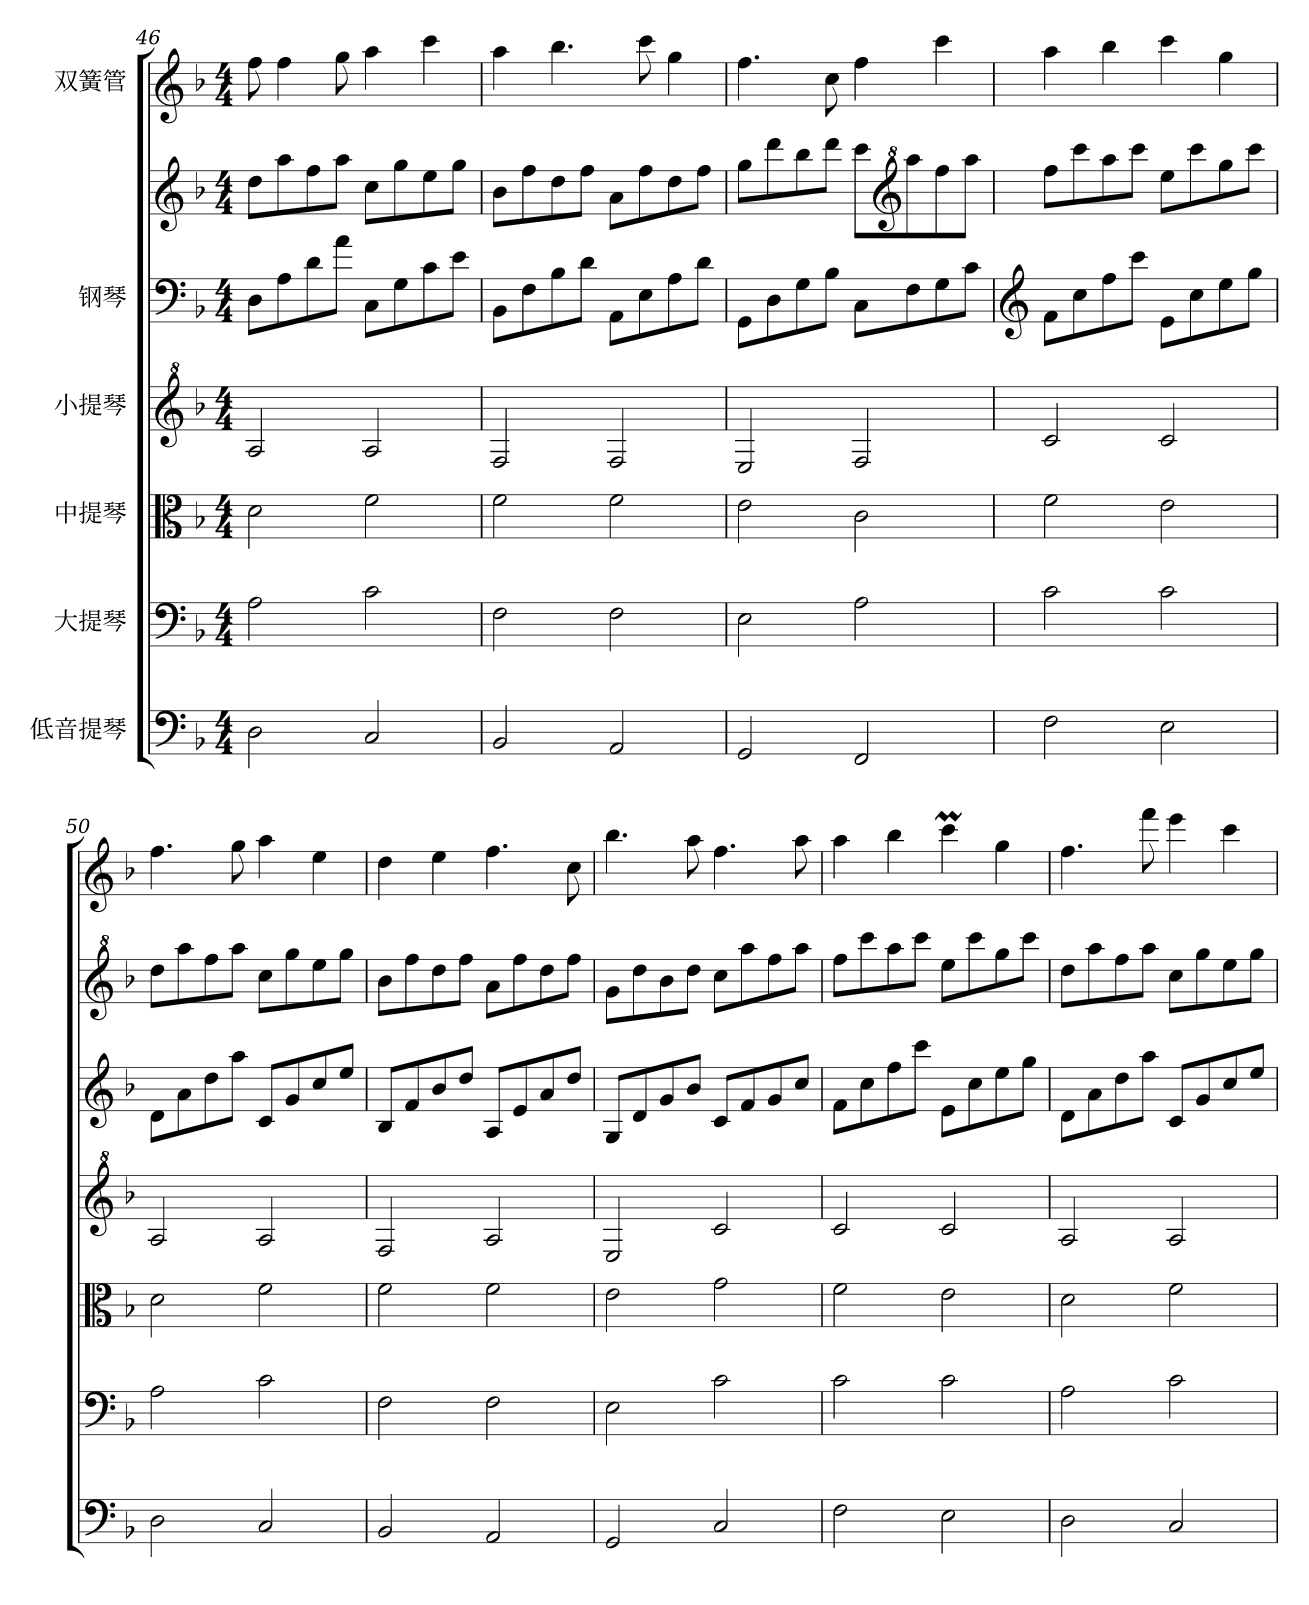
**kern	**kern	**kern	**kern	**kern	**kern	**kern
*part6	*part5	*part4	*part3	*part2	*part2	*part1
*staff7	*staff6	*staff5	*staff4	*staff3	*staff2	*staff1
*I"低音提琴	*I"大提琴	*I"中提琴	*I"小提琴	*I"钢琴	*	*I"双簧管
*clefF4	*clefF4	*clefC3	*clefG^2	*clefF4	*clefG2	*clefG2
*ITrd7c12	*	*	*	*	*	*
*k[b-]	*k[b-]	*k[b-]	*k[b-]	*k[b-]	*k[b-]	*k[b-]
*M4/4	*M4/4	*M4/4	*M4/4	*M4/4	*M4/4	*M4/4
=46	=46	=46	=46	=46	=46	=46
2DD\	2A\	2d\	2a/	8D\L	8dd\L	8ff\
.	.	.	.	8A\	8aa\	4ff\
.	.	.	.	8d\	8ff\	.
.	.	.	.	8a\J	8aa\J	8gg\
2CC/	2c\	2f\	2a/	8C\L	8cc\L	4aa\
.	.	.	.	8G\	8gg\	.
.	.	.	.	8c\	8ee\	4ccc\
.	.	.	.	8e\J	8gg\J	.
=47	=47	=47	=47	=47	=47	=47
2BBB-/	2F\	2f\	2f/	8BB-\L	8b-\L	4aa\
.	.	.	.	8F\	8ff\	.
.	.	.	.	8B-\	8dd\	4.bb-\
.	.	.	.	8d\J	8ff\J	.
2AAA/	2F\	2f\	2f/	8AA\L	8a\L	.
.	.	.	.	8E\	8ff\	8ccc\
.	.	.	.	8A\	8dd\	4gg\
.	.	.	.	8d\J	8ff\J	.
!!LO:PB:g=z
=48	=48	=48	=48	=48	=48	=48
2GGG/	2E\	2e\	2e/	8GG\L	8gg\L	4.ff\
.	.	.	.	8D\	8ddd\	.
.	.	.	.	8G\	8bb-\	.
.	.	.	.	8B-\J	8ddd\J	8cc\
2FFF/	2A\	2c\	2f/	8C\L	8ccc\L	4ff\
*	*	*	*	*	*clefG^2	*
.	.	.	.	8F\	8aaa\	.
.	.	.	.	8G\	8fff\	4ccc\
.	.	.	.	8c\J	8aaa\J	.
=49	=49	=49	=49	=49	=49	=49
*	*	*	*	*clefG2	*	*
2FF\	2c\	2f\	2cc/	8f\L	8fff\L	4aa\
.	.	.	.	8cc\	8cccc\	.
.	.	.	.	8ff\	8aaa\	4bb-\
.	.	.	.	8ccc\J	8cccc\J	.
2EE\	2c\	2e\	2cc/	8e\L	8eee\L	4ccc\
.	.	.	.	8cc\	8cccc\	.
.	.	.	.	8ee\	8ggg\	4gg\
.	.	.	.	8gg\J	8cccc\J	.
=50	=50	=50	=50	=50	=50	=50
2DD\	2A\	2d\	2a/	8d\L	8ddd\L	4.ff\
.	.	.	.	8a\	8aaa\	.
.	.	.	.	8dd\	8fff\	.
.	.	.	.	8aa\J	8aaa\J	8gg\
2CC/	2c\	2f\	2a/	8c/L	8ccc\L	4aa\
.	.	.	.	8g/	8ggg\	.
.	.	.	.	8cc/	8eee\	4ee\
.	.	.	.	8ee/J	8ggg\J	.
=51	=51	=51	=51	=51	=51	=51
2BBB-/	2F\	2f\	2f/	8B-/L	8bb-\L	4dd\
.	.	.	.	8f/	8fff\	.
.	.	.	.	8b-/	8ddd\	4ee\
.	.	.	.	8dd/J	8fff\J	.
2AAA/	2F\	2f\	2a/	8A/L	8aa\L	4.ff\
.	.	.	.	8e/	8fff\	.
.	.	.	.	8a/	8ddd\	.
.	.	.	.	8dd/J	8fff\J	8cc\
!!LO:LB:g=z
=52	=52	=52	=52	=52	=52	=52
2GGG/	2E\	2e\	2e/	8G/L	8gg\L	4.bb-\
.	.	.	.	8d/	8ddd\	.
.	.	.	.	8g/	8bb-\	.
.	.	.	.	8b-/J	8ddd\J	8aa\
2CC/	2c\	2g\	2cc/	8c/L	8ccc\L	4.ff\
.	.	.	.	8f/	8aaa\	.
.	.	.	.	8g/	8fff\	.
.	.	.	.	8cc/J	8aaa\J	8aa\
=53	=53	=53	=53	=53	=53	=53
2FF\	2c\	2f\	2cc/	8f\L	8fff\L	4aa\
.	.	.	.	8cc\	8cccc\	.
.	.	.	.	8ff\	8aaa\	4bb-\
.	.	.	.	8ccc\J	8cccc\J	.
2EE\	2c\	2e\	2cc/	8e\L	8eee\L	4cccM\
.	.	.	.	8cc\	8cccc\	.
.	.	.	.	8ee\	8ggg\	4gg\
.	.	.	.	8gg\J	8cccc\J	.
=54	=54	=54	=54	=54	=54	=54
2DD\	2A\	2d\	2a/	8d\L	8ddd\L	4.ff\
.	.	.	.	8a\	8aaa\	.
.	.	.	.	8dd\	8fff\	.
.	.	.	.	8aa\J	8aaa\J	8fff\
2CC/	2c\	2f\	2a/	8c/L	8ccc\L	4eee\
.	.	.	.	8g/	8ggg\	.
.	.	.	.	8cc/	8eee\	4ccc\
.	.	.	.	8ee/J	8ggg\J	.
=	=	=	=	=	=	=
*-	*-	*-	*-	*-	*-	*-
